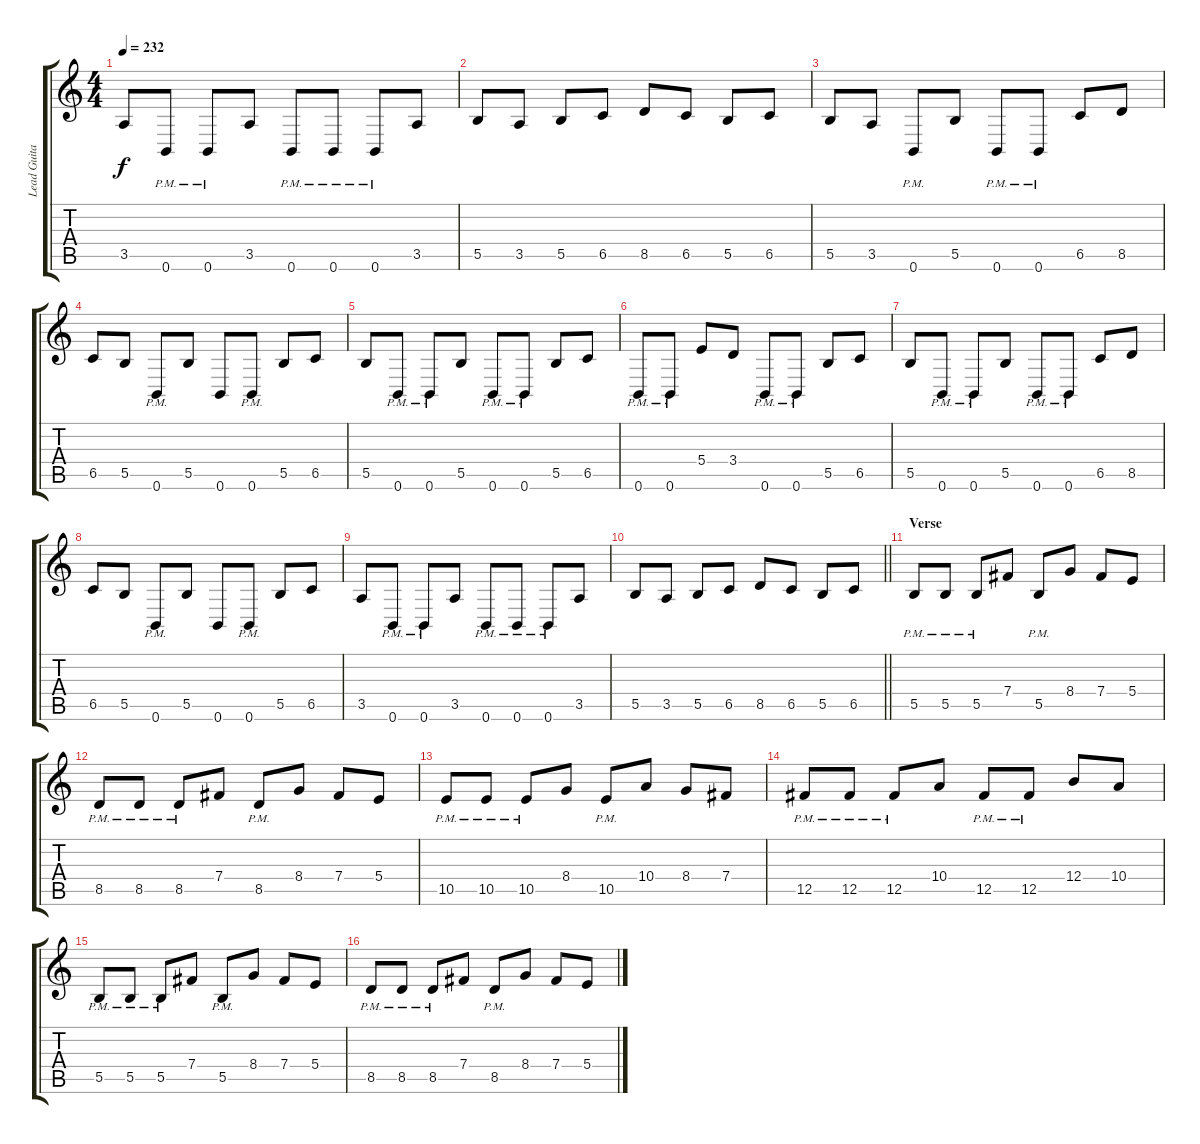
\track ("Lead Guitar" "Lead Guita") {instrument distortionguitar}
\staff {score tabs}
\tuning (Db4 Ab3 E3 B2 Gb2 B1) {hide}
\ts (4 4)
\tempo 232
\clef g2
\ks c
3.5.8{dy f} 0.6{pm}.8 0.6{pm}.8 3.5.8 0.6{pm}.8 0.6{pm}.8 0.6{pm}.8 3.5.8 |
5.5.8 3.5.8 5.5.8 6.5.8 8.5.8 6.5.8 5.5.8 6.5.8 |
5.5.8 3.5.8 0.6{pm}.8 5.5.8 0.6{pm}.8 0.6{pm}.8 6.5.8 8.5.8 |
6.5.8 5.5.8 0.6{pm}.8 5.5.8 0.6.8 0.6{pm}.8 5.5.8 6.5.8 |
5.5.8 0.6{pm}.8 0.6{pm}.8 5.5.8 0.6{pm}.8 0.6{pm}.8 5.5.8 6.5.8 |
0.6{pm}.8 0.6{pm}.8 5.4.8 3.4.8 0.6{pm}.8 0.6{pm}.8 5.5.8 6.5.8 |
5.5.8 0.6{pm}.8 0.6{pm}.8 5.5.8 0.6{pm}.8 0.6{pm}.8 6.5.8 8.5.8 |
6.5.8 5.5.8 0.6{pm}.8 5.5.8 0.6.8 0.6{pm}.8 5.5.8 6.5.8 |
3.5.8 0.6{pm}.8 0.6{pm}.8 3.5.8 0.6{pm}.8 0.6{pm}.8 0.6{pm}.8 3.5.8 |
\barLineRight lightlight
5.5.8 3.5.8 5.5.8 6.5.8 8.5.8 6.5.8 5.5.8 6.5.8 |
\section ("" "Verse")
5.5{pm}.8{volume 14} 5.5{pm}.8 5.5{pm}.8 7.4.8 5.5{pm}.8 8.4.8 7.4.8 5.4.8 |
8.5{pm}.8 8.5{pm}.8 8.5{pm}.8 7.4.8 8.5{pm}.8 8.4.8 7.4.8 5.4.8 |
10.5{pm}.8 10.5{pm}.8 10.5{pm}.8 8.4.8 10.5{pm}.8 10.4.8 8.4.8 7.4.8 |
12.5{pm}.8 12.5{pm}.8 12.5{pm}.8 10.4.8 12.5{pm}.8 12.5{pm}.8 12.4.8 10.4.8 |
5.5{pm}.8 5.5{pm}.8 5.5{pm}.8 7.4.8 5.5{pm}.8 8.4.8 7.4.8 5.4.8 |
8.5{pm}.8 8.5{pm}.8 8.5{pm}.8 7.4.8 8.5{pm}.8 8.4.8 7.4.8 5.4.8
